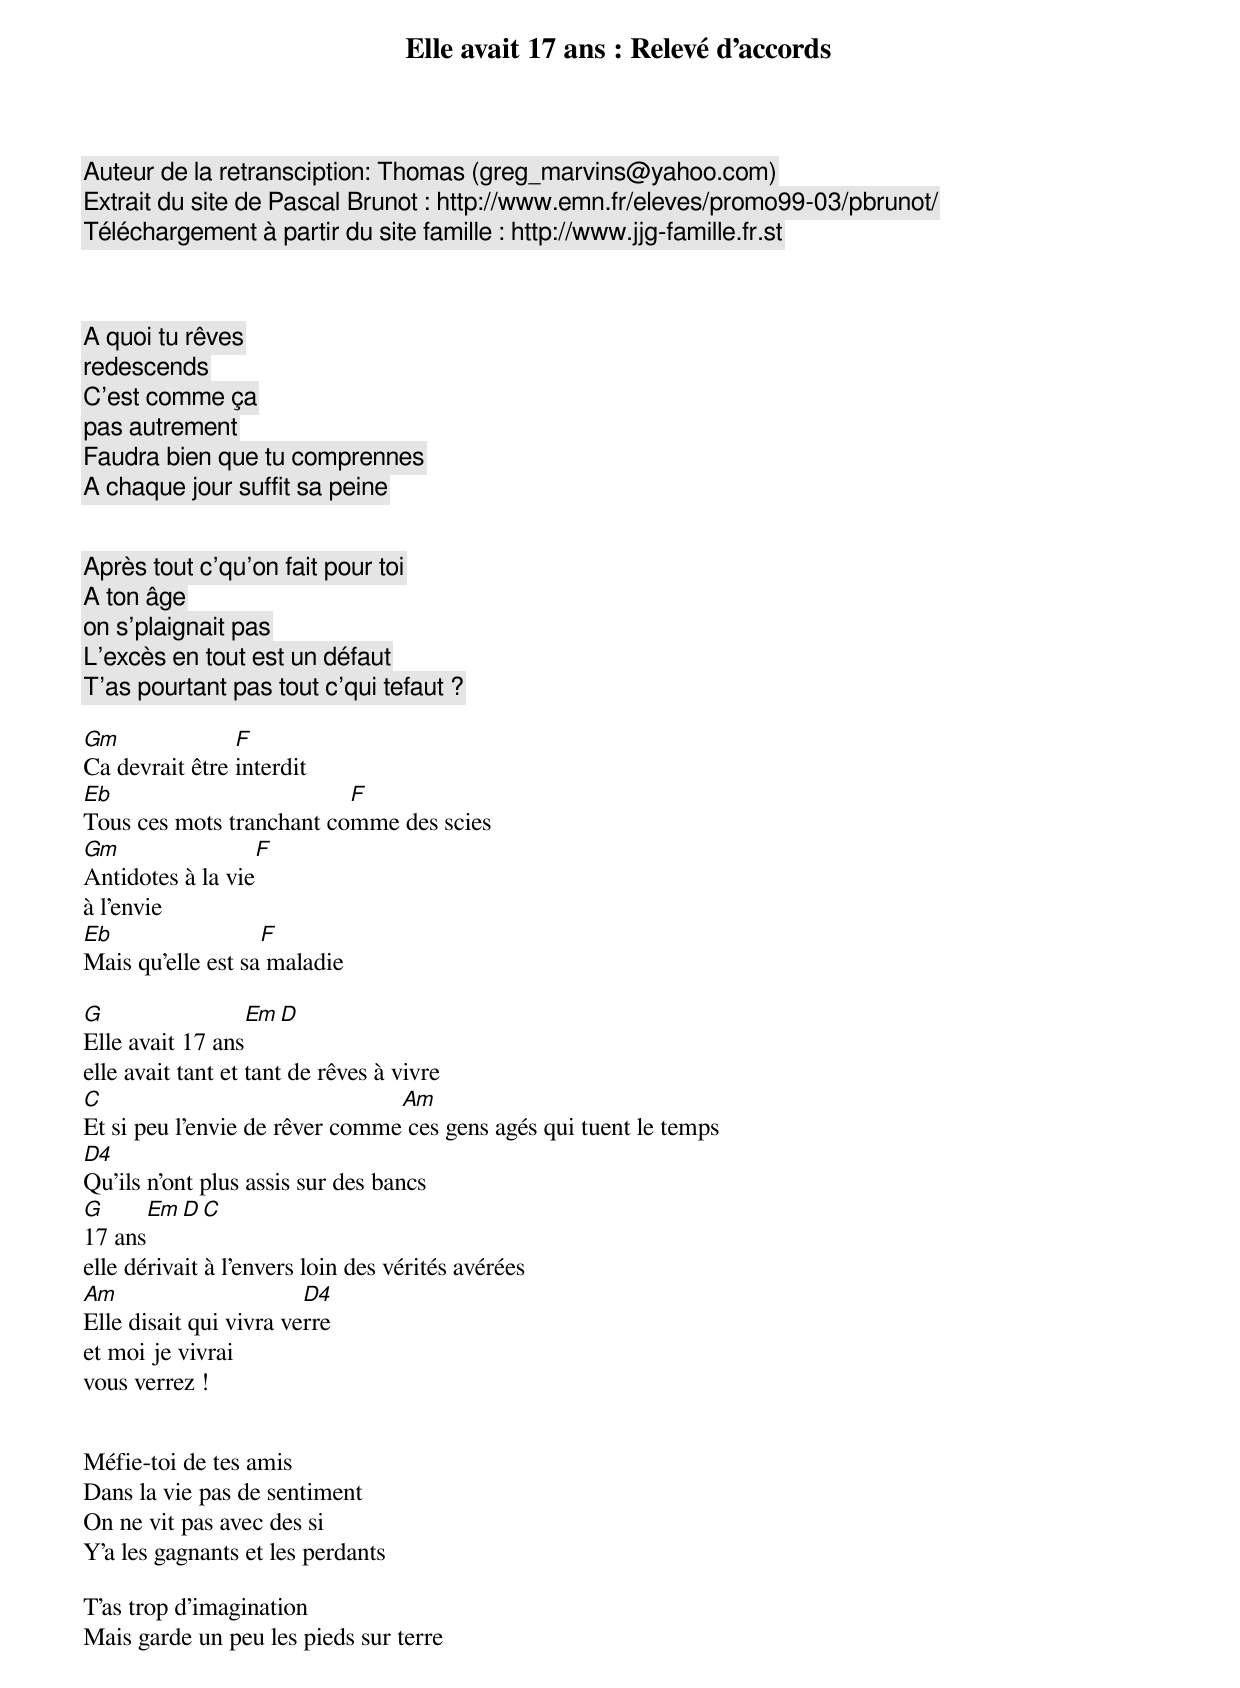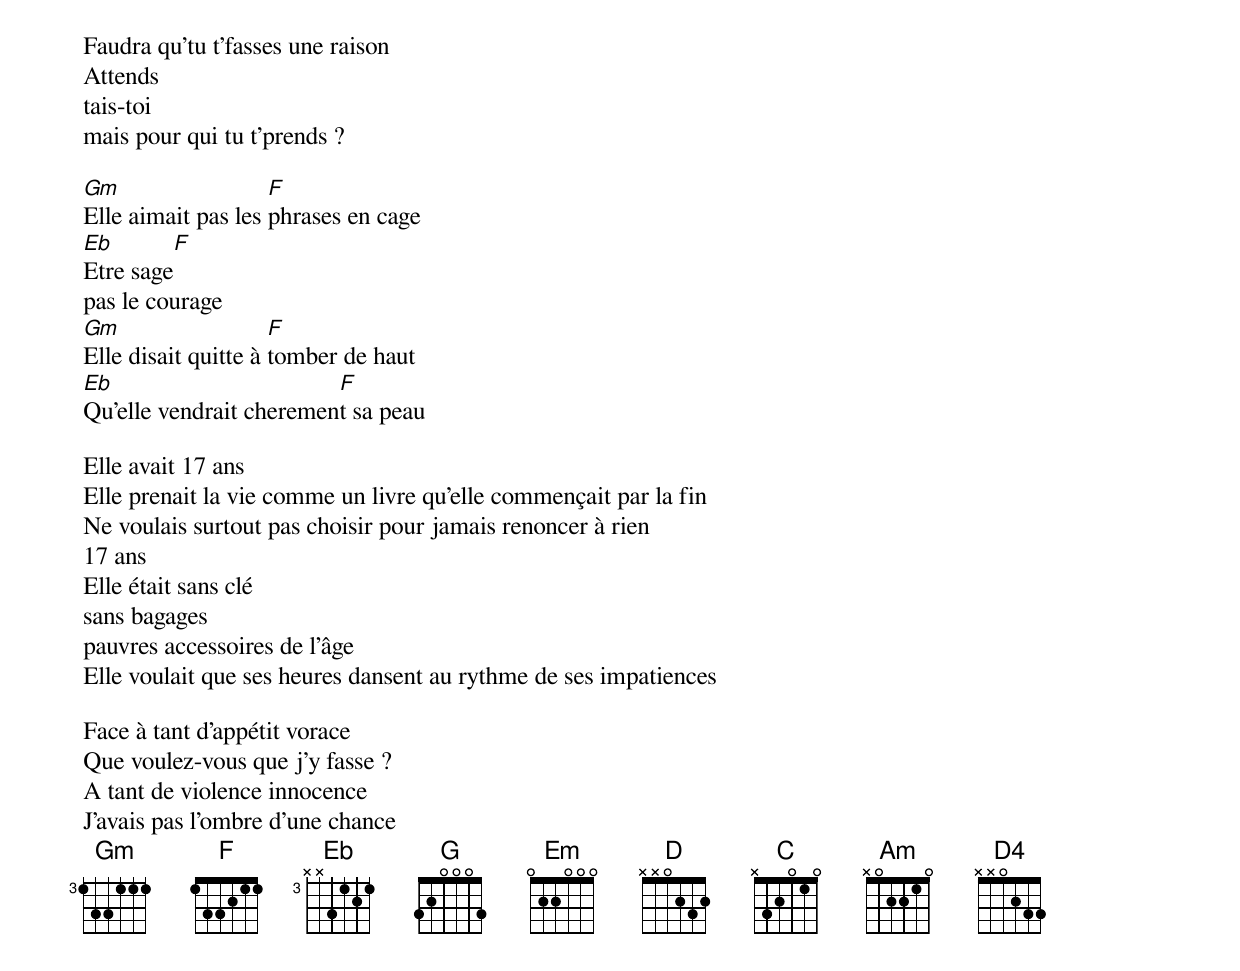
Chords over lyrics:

Elle avait 17 ans : Relevé d'accords

Auteur de la retransciption: Thomas (greg_marvins@yahoo.com)
Extrait du site de Pascal Brunot : http://www.emn.fr/eleves/promo99-03/pbrunot/
Téléchargement à partir du site famille : http://www.jjg-famille.fr.st



A quoi tu rêves
redescends
C'est comme ça
pas autrement
Faudra bien que tu comprennes
A chaque jour suffit sa peine


Après tout c'qu'on fait pour toi
A ton âge
on s'plaignait pas
L'excès en tout est un défaut
T'as pourtant pas tout c'qui tefaut ?

Gm		F
Ca devrait être interdit
Eb			  F
Tous ces mots tranchant comme des scies
Gm		    F
Antidotes à la vie
à l'envie
Eb		   F
Mais qu'elle est sa maladie

G				Em		D
Elle avait 17 ans
elle avait tant et tant de rêves à vivre
C				Am
Et si peu l'envie de rêver comme ces gens agés qui tuent le temps
D4
Qu'ils n'ont plus assis sur des bancs
G	        Em		D	        C
17 ans
elle dérivait à l'envers loin des vérités avérées
Am			D4
Elle disait qui vivra verre
et moi je vivrai
vous verrez !


Méfie-toi de tes amis
Dans la vie pas de sentiment
On ne vit pas avec des si
Y'a les gagnants et les perdants

T'as trop d'imagination
Mais garde un peu les pieds sur terre
Faudra qu'tu t'fasses une raison
Attends
tais-toi
mais pour qui tu t'prends ?

Gm		    F
Elle aimait pas les phrases en cage
Eb		  F
Etre sage
pas le courage
Gm		     F
Elle disait quitte à tomber de haut
Eb		         F
Qu'elle vendrait cherement sa peau

Elle avait 17 ans
Elle prenait la vie comme un livre qu'elle commençait par la fin
Ne voulais surtout pas choisir pour jamais renoncer à rien
17 ans
Elle était sans clé
sans bagages
pauvres accessoires de l'âge
Elle voulait que ses heures dansent au rythme de ses impatiences

Face à tant d'appétit vorace
Que voulez-vous que j'y fasse ?
A tant de violence innocence
J'avais pas l'ombre d'une chance
